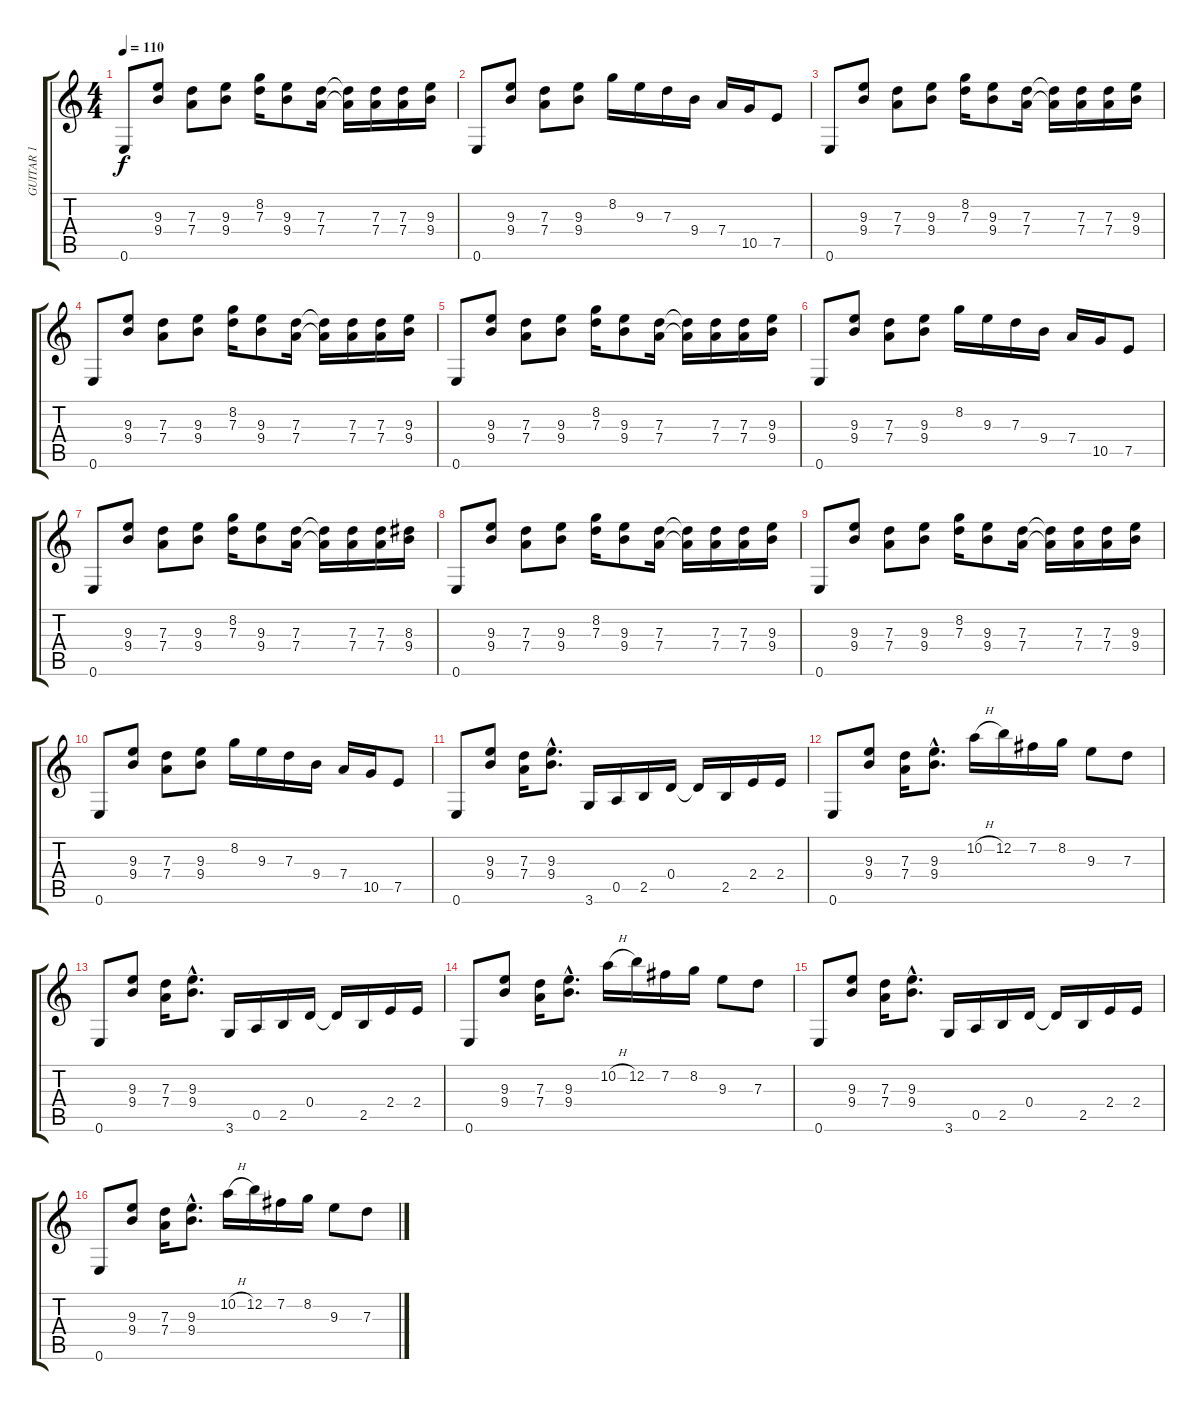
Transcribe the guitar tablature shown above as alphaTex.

\track ("GUITAR 1" "GUITAR 1") {instrument distortionguitar}
\staff {score tabs}
\tuning (E4 B3 G3 D3 A2 E2) {hide}
\ts (4 4)
\tempo 110
\clef g2
\ks c
0.6.8{dy f} (9.3 9.4).8 (7.3 7.4).8 (9.3 9.4).8 (8.2 7.3).16 (9.3 9.4).8 (7.3 7.4).16 (7.3{t} 7.4{t}).16 (7.3 7.4).16 (7.3 7.4).16 (9.3 9.4).16 |
0.6.8 (9.3 9.4).8 (7.3 7.4).8 (9.3 9.4).8 8.2.16 9.3.16 7.3.16 9.4.16 7.4.16 10.5.16 7.5.8 |
0.6.8 (9.3 9.4).8 (7.3 7.4).8 (9.3 9.4).8 (8.2 7.3).16 (9.3 9.4).8 (7.3 7.4).16 (7.3{t} 7.4{t}).16 (7.3 7.4).16 (7.3 7.4).16 (9.3 9.4).16 |
0.6.8 (9.3 9.4).8 (7.3 7.4).8 (9.3 9.4).8 (8.2 7.3).16 (9.3 9.4).8 (7.3 7.4).16 (7.3{t} 7.4{t}).16 (7.3 7.4).16 (7.3 7.4).16 (9.3 9.4).16 |
0.6.8 (9.3 9.4).8 (7.3 7.4).8 (9.3 9.4).8 (8.2 7.3).16 (9.3 9.4).8 (7.3 7.4).16 (7.3{t} 7.4{t}).16 (7.3 7.4).16 (7.3 7.4).16 (9.3 9.4).16 |
0.6.8 (9.3 9.4).8 (7.3 7.4).8 (9.3 9.4).8 8.2.16 9.3.16 7.3.16 9.4.16 7.4.16 10.5.16 7.5.8 |
0.6.8 (9.3 9.4).8 (7.3 7.4).8 (9.3 9.4).8 (8.2 7.3).16 (9.3 9.4).8 (7.3 7.4).16 (7.3{t} 7.4{t}).16 (7.3 7.4).16 (7.3 7.4).16 (8.3 9.4).16 |
0.6.8 (9.3 9.4).8 (7.3 7.4).8 (9.3 9.4).8 (8.2 7.3).16 (9.3 9.4).8 (7.3 7.4).16 (7.3{t} 7.4{t}).16 (7.3 7.4).16 (7.3 7.4).16 (9.3 9.4).16 |
0.6.8 (9.3 9.4).8 (7.3 7.4).8 (9.3 9.4).8 (8.2 7.3).16 (9.3 9.4).8 (7.3 7.4).16 (7.3{t} 7.4{t}).16 (7.3 7.4).16 (7.3 7.4).16 (9.3 9.4).16 |
0.6.8 (9.3 9.4).8 (7.3 7.4).8 (9.3 9.4).8 8.2.16 9.3.16 7.3.16 9.4.16 7.4.16 10.5.16 7.5.8 |
0.6.8 (9.3 9.4).8 (7.3 7.4).16 (9.3{hac} 9.4{hac}).8{d} 3.6.16 0.5.16 2.5.16 0.4.16 0.4{t}.16 2.5.16 2.4.16 2.4.16 |
0.6.8 (9.3 9.4).8 (7.3 7.4).16 (9.3{hac} 9.4{hac}).8{d} 10.2{h}.16 12.2.16 7.2.16 8.2.16 9.3.8 7.3.8 |
0.6.8 (9.3 9.4).8 (7.3 7.4).16 (9.3{hac} 9.4{hac}).8{d} 3.6.16 0.5.16 2.5.16 0.4.16 0.4{t}.16 2.5.16 2.4.16 2.4.16 |
0.6.8 (9.3 9.4).8 (7.3 7.4).16 (9.3{hac} 9.4{hac}).8{d} 10.2{h}.16 12.2.16 7.2.16 8.2.16 9.3.8 7.3.8 |
0.6.8 (9.3 9.4).8 (7.3 7.4).16 (9.3{hac} 9.4{hac}).8{d} 3.6.16 0.5.16 2.5.16 0.4.16 0.4{t}.16 2.5.16 2.4.16 2.4.16 |
0.6.8 (9.3 9.4).8 (7.3 7.4).16 (9.3{hac} 9.4{hac}).8{d} 10.2{h}.16 12.2.16 7.2.16 8.2.16 9.3.8 7.3.8
